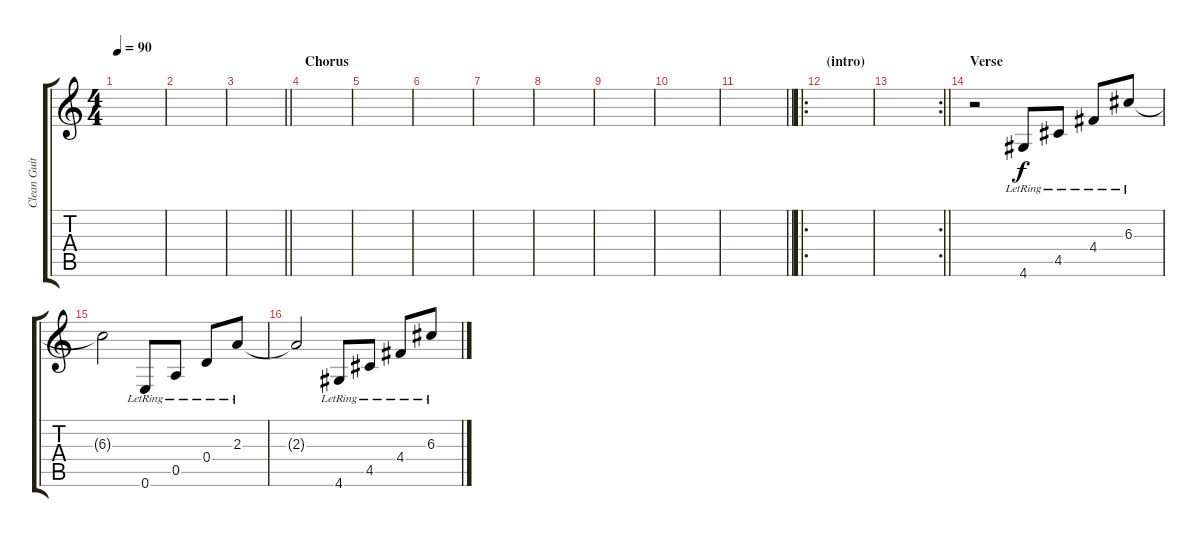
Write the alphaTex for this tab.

\track ("Clean Guitar" "Clean Guit") {instrument electricguitarclean}
\staff {score tabs}
\tuning (E4 B3 G3 D3 A2 E2) {hide}
\ts (4 4)
\tempo 90
\clef g2
\ks c
|
|
\barLineRight lightlight
|
\section ("" "Chorus")
|
|
|
|
|
|
|
\barLineRight lightlight
|
\ro
\section ("" "(intro)")
|
\rc 2
\barLineRight lightlight
|
\section ("" "Verse")
r.2 4.6{lr}.8 4.5{lr}.8 4.4{lr}.8 6.3{lr}.8 |
6.3{t}.2 0.6{lr}.8 0.5{lr}.8 0.4{lr}.8 2.3{lr}.8 |
2.3{t}.2 4.6{lr}.8 4.5{lr}.8 4.4{lr}.8 6.3{lr}.8
